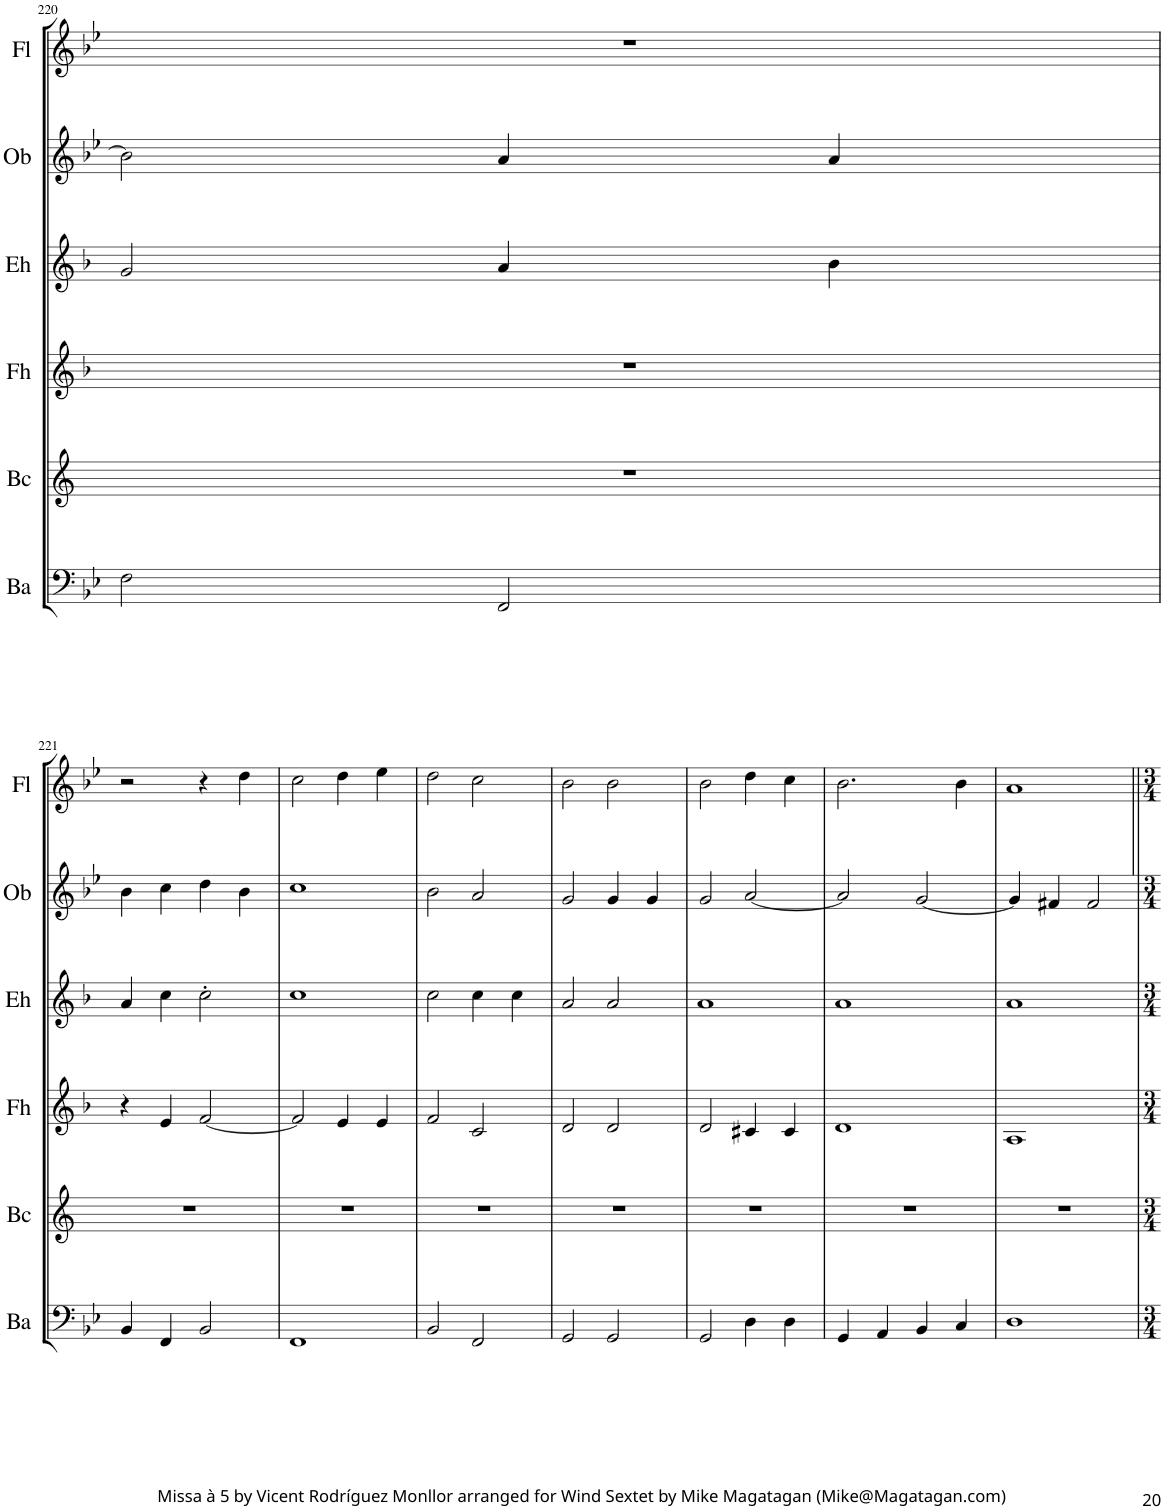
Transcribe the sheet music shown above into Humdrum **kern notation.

**kern	**kern	**kern	**kern	**kern	**kern
*part6	*part5	*part4	*part3	*part2	*part1
*staff6	*staff5	*staff4	*staff3	*staff2	*staff1
*I"Bassoon	*I"Bass Clarinet	*I"Horn in F	*I"English Horn	*I"Oboe	*I"Flute
*I'Ba	*I'Bc	*	*I'Eh	*I'Ob	*I'Fl
!!LO:PB:g=z
*clefF4	*clefG2	*clefG2	*clefG2	*clefG2	*clefG2
*	*Trd8c14	*Trd4c7	*Trd4c7	*	*
*k[b-e-]	*k[]	*k[b-]	*k[b-]	*k[b-e-]	*k[b-e-]
*M4/4	*M4/4	*M4/4	*M4/4	*M4/4	*M4/4
*met(c)	*met(c)	*met(c)	*met(c)	*met(c)	*met(c)
=220	=220	=220	=220	=220	=220
2F\	1r	1r	2g/	2b-\]	1r
2FF/	.	.	4a/	4a/	.
.	.	.	4b-\	4a/	.
!!LO:LB:g=z
=221	=221	=221	=221	=221	=221
4BB-/	1r	4r	4a/	4b-\	2r
4FF/	.	4e/	4cc\	4cc\	.
2BB-/	.	[2f/	2cc'\	4dd\	4r
.	.	.	.	4b-\	4dd\
=222	=222	=222	=222	=222	=222
1FF	1r	2f/]	1cc	1cc	2cc\
.	.	4e/	.	.	4dd\
.	.	4e/	.	.	4ee-\
=223	=223	=223	=223	=223	=223
2BB-/	1r	2f/	2cc\	2b-\	2dd\
2FF/	.	2c/	4cc\	2a/	2cc\
.	.	.	4cc\	.	.
=224	=224	=224	=224	=224	=224
2GG/	1r	2d/	2a/	2g/	2b-\
2GG/	.	2d/	2a/	4g/	2b-\
.	.	.	.	4g/	.
=225	=225	=225	=225	=225	=225
2GG/	1r	2d/	1a	2g/	2b-\
4D\	.	4c#X/	.	[2a/	4dd\
4D\	.	4c#/	.	.	4cc\
=226	=226	=226	=226	=226	=226
4GG/	1r	1d	1a	2a/]	2.b-\
4AA/	.	.	.	.	.
4BB-/	.	.	.	[2g/	.
4C/	.	.	.	.	4b-\
=227	=227	=227	=227	=227	=227
1D	1r	1A	1a	4g/]	1a
.	.	.	.	4f#X/	.
.	.	.	.	2f#/	.
=||	=||	=||	=||	=||	=||
*-	*-	*-	*-	*-	*-
